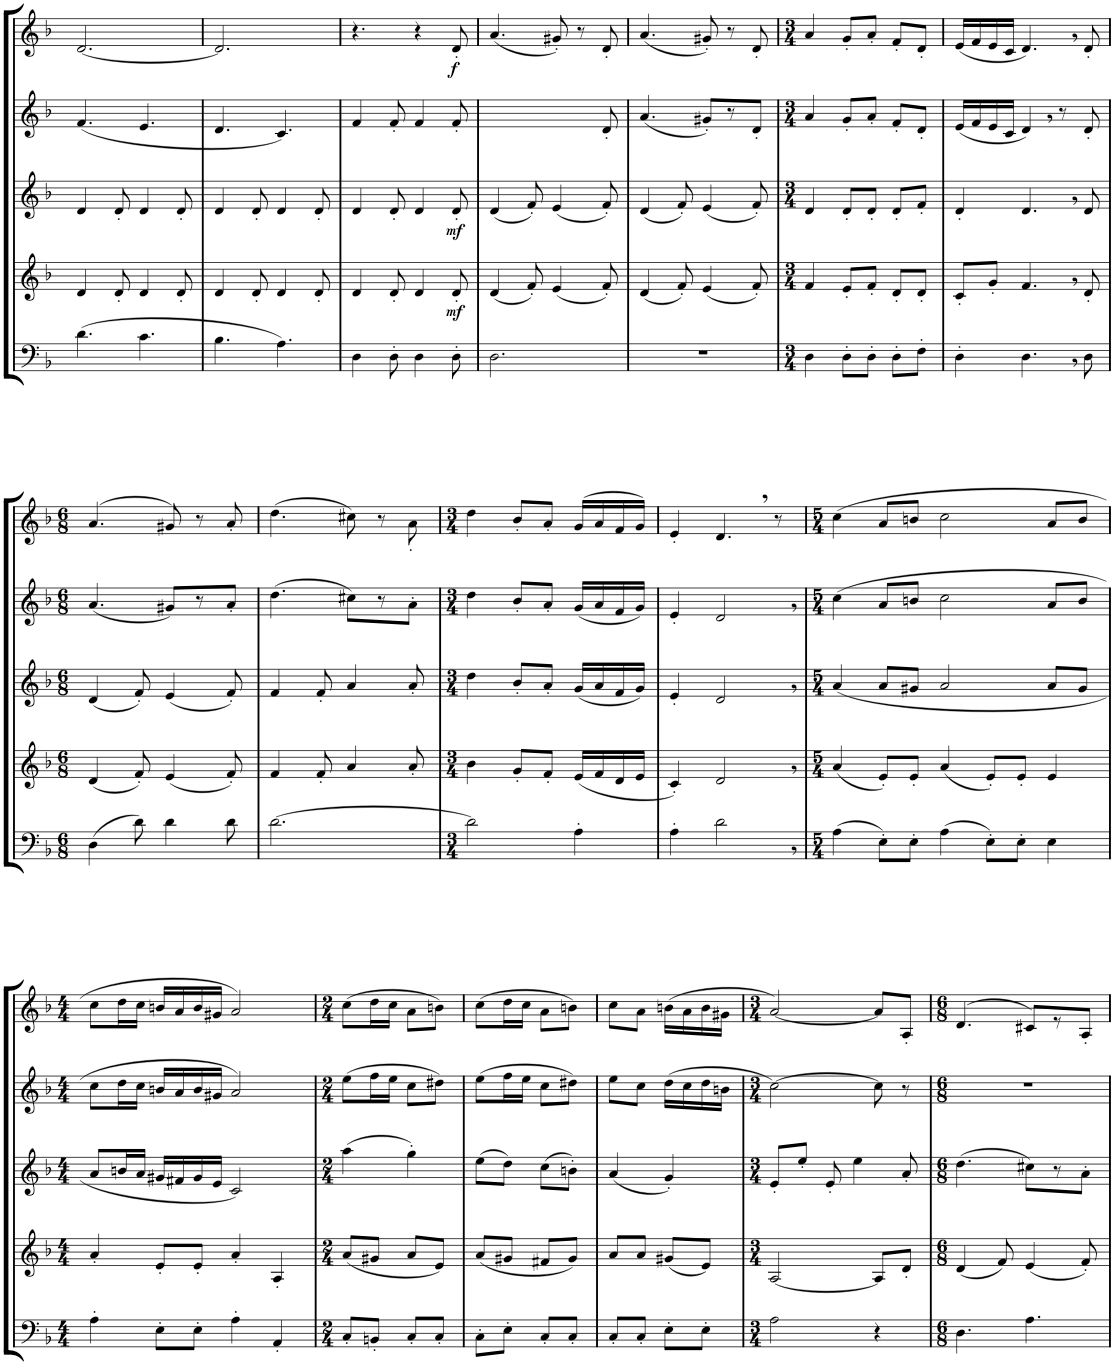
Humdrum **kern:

**kern	**kern	**dynam	**kern	**dynam	**kern	**kern	**dynam
*part5	*part4	*part4	*part3	*part3	*part2	*part1	*part1
*staff5	*staff4	*staff4	*staff3	*staff3	*staff2	*staff1	*staff1
*I"ARIA Player	*I"ARIA Player	*	*I"ARIA Player	*	*I"ARIA Player	*I"ARIA Player	*
!!LO:PB:g=z
*clefF4	*clefG2	*	*clefG2	*	*clefG2	*clefG2	*
*k[b-]	*k[b-]	*	*k[b-]	*	*k[b-]	*k[b-]	*
*d:	*d:	*	*d:	*	*d:	*d:	*
*M6/8	*M6/8	*	*M6/8	*	*M6/8	*M6/8	*
=42	=42	=42	=42	=42	=42	=42	=42
(>4.d\	4d/	.	4d/	.	(<4.f/	[2.d/	.
.	8d'/	.	8d'/	.	.	.	.
4.c\	4d/	.	4d/	.	4.e/	.	.
.	8d'/	.	8d'/	.	.	.	.
=43	=43	=43	=43	=43	=43	=43	=43
4.B-\	4d/	.	4d/	.	4.d/	2.d/]	.
.	8d'/	.	8d'/	.	.	.	.
4.A\)	4d/	.	4d/	.	4.c/)	.	.
.	8d'/	.	8d'/	.	.	.	.
=44	=44	=44	=44	=44	=44	=44	=44
4D\	4d/	.	4d/	.	4f/	4.r	.
8D'\	8d'/	.	8d'/	.	8f'/	.	.
4D\	4d/	.	4d/	.	4f/	4r	.
!	!	!LO:DY:b	!	!LO:DY:b	!	!	!LO:DY:b
8D'\	8d'/	mf	8d'/	mf	8f'/	8d'/	f
=45	=45	=45	=45	=45	=45	=45	=45
2.D\	(<4d/	.	(<4d/	.	2ryy	(<4.a/	.
.	8f'/)	.	8f'/)	.	.	.	.
.	(<4e/	.	(<4e/	.	.	8g#X'/)	.
.	.	.	.	.	8ryy	8r	.
.	8f'/)	.	8f'/)	.	8d'/	8d'/	.
=46	=46	=46	=46	=46	=46	=46	=46
2.r	(<4d/	.	(<4d/	.	(<4.a/	(<4.a/	.
.	8f'/)	.	8f'/)	.	.	.	.
.	(<4e/	.	(<4e/	.	8g#X'/L)	8g#X'/)	.
.	.	.	.	.	8r	8r	.
.	8f'/)	.	8f'/)	.	8d'/J	8d'/	.
=47	=47	=47	=47	=47	=47	=47	=47
*M3/4	*M3/4	*	*M3/4	*	*M3/4	*M3/4	*
4D\	4f/	.	4d/	.	4a/	4a/	.
8D'\L	8e'/L	.	8d'/L	.	8g'/L	8g'/L	.
8D'\J	8f'/J	.	8d'/J	.	8a'/J	8a'/J	.
8D'\L	8d'/L	.	8d'/L	.	8f'/L	8f'/L	.
8F'\J	8d'/J	.	8f'/J	.	8d'/J	8d'/J	.
=48	=48	=48	=48	=48	=48	=48	=48
4D'\	8c'/L	.	4d'/	.	(<16e/LL	(<16e/LL	.
.	.	.	.	.	16f/	16f/	.
.	8g'/J	.	.	.	16e/	16e/	.
.	.	.	.	.	16c/JJ	16c/JJ	.
4.D,<\	4.f,</	.	4.d,</	.	4d,</)	4.d,</)	.
.	.	.	.	.	8r	.	.
8D\	8d'/	.	8d/	.	8d'/	8d'</	.
!!LO:LB:g=z
=49	=49	=49	=49	=49	=49	=49	=49
*M6/8	*M6/8	*	*M6/8	*	*M6/8	*M6/8	*
(>4D\	(<4d/	.	(<4d/	.	(<4.a/	(>4.a/	.
8d\)	8f'/)	.	8f'/)	.	.	.	.
4d\	(<4e/	.	(<4e/	.	8g#X/L)	8g#X/)	.
.	.	.	.	.	8r	8r	.
8d\	8f'/)	.	8f'/)	.	8a'/J	8a'</	.
=50	=50	=50	=50	=50	=50	=50	=50
[2.d\	4f/	.	4f/	.	(>4.dd\	(>4.dd\	.
.	8f'/	.	8f'/	.	.	.	.
.	4a/	.	4a/	.	8cc#X\L)	8cc#X\)	.
.	.	.	.	.	8r	8r	.
.	8a'/	.	8a'/	.	8a'\J	8a'<\	.
=51	=51	=51	=51	=51	=51	=51	=51
*M3/4	*M3/4	*	*M3/4	*	*M3/4	*M3/4	*
2d\]	4b-\	.	4dd\	.	4dd\	4dd\	.
.	8g'/L	.	8b-'/L	.	8b-'/L	8b-'</L	.
.	8f'/J	.	8a'/J	.	8a'/J	8a'</J	.
4A'\	(<16e/LL	.	(<16g/LL	.	(<16g/LL	(>16g/LL	.
.	16f/	.	16a/	.	16a/	16a/	.
.	16d/	.	16f/	.	16f/	16f/	.
.	16e/JJ	.	16g/JJ)	.	16g/JJ)	16g/JJ)	.
=52	=52	=52	=52	=52	=52	=52	=52
4A'\	4c'/)	.	4e'/	.	4e'/	4e'</	.
2d,<\	2d,</	.	2d,</	.	2d,</	4.d,/	.
.	.	.	.	.	.	8r	.
=53	=53	=53	=53	=53	=53	=53	=53
*M5/4	*M5/4	*	*M5/4	*	*M5/4	*M5/4	*
(>4A\	(<4a/	.	(<4a/	.	(>4cc\	(>4cc\	.
8E'\L)	8e'/L)	.	8a/L	.	8a/L	8a/L	.
8E'\J	8e'/J	.	8g#X/J	.	8bn/J	8bn/J	.
(>4A\	(<4a/	.	2a/	.	2cc\	2cc\	.
8E'\L)	8e'/L)	.	.	.	.	.	.
8E'\J	8e'/J	.	.	.	.	.	.
4E\	4e/	.	8a/L	.	8a/L	8a/L	.
.	.	.	8g#/J	.	8b/J	8b/J	.
!!LO:LB:g=z
=54	=54	=54	=54	=54	=54	=54	=54
*M4/4	*M4/4	*	*M4/4	*	*M4/4	*M4/4	*
4A'\	4a'/	.	8a/L	.	8cc\L	8cc\L	.
.	.	.	16bn/L	.	16dd\L	16dd\L	.
.	.	.	16a/JJ	.	16cc\JJ	16cc\JJ	.
8E'\L	8e'/L	.	16g#X/LL	.	16bn/LL	16bn/LL	.
.	.	.	16f#X/	.	16a/	16a/	.
8E'\J	8e'/J	.	16g#/	.	16b/	16b/	.
.	.	.	16e/JJ	.	16g#X/JJ	16g#X/JJ	.
4A'\	4a'/	.	2c/)	.	2a/)	2a/)	.
4AA'/	4A'/	.	.	.	.	.	.
=55	=55	=55	=55	=55	=55	=55	=55
*M2/4	*M2/4	*	*M2/4	*	*M2/4	*M2/4	*
8C'/L	(<8a/L	.	(>4aa\	.	(>8ee\L	(>8cc\L	.
8BBn'/J	8g#X/J	.	.	.	16ff\L	16dd\L	.
.	.	.	.	.	16ee\JJ	16cc\JJ	.
8C'/L	8a/L	.	4gg'\)	.	8cc\L	8a\L	.
8C'/J	8e/J)	.	.	.	8dd#X\J)	8bn\J)	.
=56	=56	=56	=56	=56	=56	=56	=56
8C'\L	(<8a/L	.	(>8ee\L	.	(>8ee\L	(>8cc\L	.
8E'\J	8g#X/J	.	8dd\J)	.	16ff\L	16dd\L	.
.	.	.	.	.	16ee\JJ	16cc\JJ	.
8C'/L	8f#X/L	.	(>8cc\L	.	8cc\L	8a\L	.
8C'/J	8g#/J)	.	8bn'\J)	.	8dd#X\J)	8bn\J)	.
=57	=57	=57	=57	=57	=57	=57	=57
8C'/L	8a/L	.	(<4a/	.	8ee\L	8cc\L	.
8C'/J	8a/J	.	.	.	8cc\J	8a\J	.
8E'\L	(<8g#X/L	.	4g'/)	.	(>16dd\LL	(>16bn\LL	.
.	.	.	.	.	16cc\	16a\	.
8E'\J	8e/J)	.	.	.	16dd\	16b\	.
.	.	.	.	.	16bn\JJ	16g#X\JJ	.
=58	=58	=58	=58	=58	=58	=58	=58
*M3/4	*M3/4	*	*M3/4	*	*M3/4	*M3/4	*
2A\	[2A/	.	8e'/L	.	[2cc\)	[2a/)	.
.	.	.	8ee'/J	.	.	.	.
.	.	.	8e'/	.	.	.	.
.	.	.	4ee\	.	.	.	.
4r	8A/L]	.	.	.	8cc\]	8a/L]	.
.	8d'/J	.	8a'/	.	8r	8A'</J	.
=59	=59	=59	=59	=59	=59	=59	=59
*M6/8	*M6/8	*	*M6/8	*	*M6/8	*M6/8	*
4.D\	(<4d/	.	(>4.dd\	.	2.r	(>4.d/	.
.	8f/)	.	.	.	.	.	.
4.A\	(<4e/	.	8cc#X\L)	.	.	8c#X/L)	.
.	.	.	8r	.	.	8r	.
.	8f'/)	.	8a'\J	.	.	8A'</J	.
=	=	=	=	=	=	=	=
*-	*-	*-	*-	*-	*-	*-	*-
